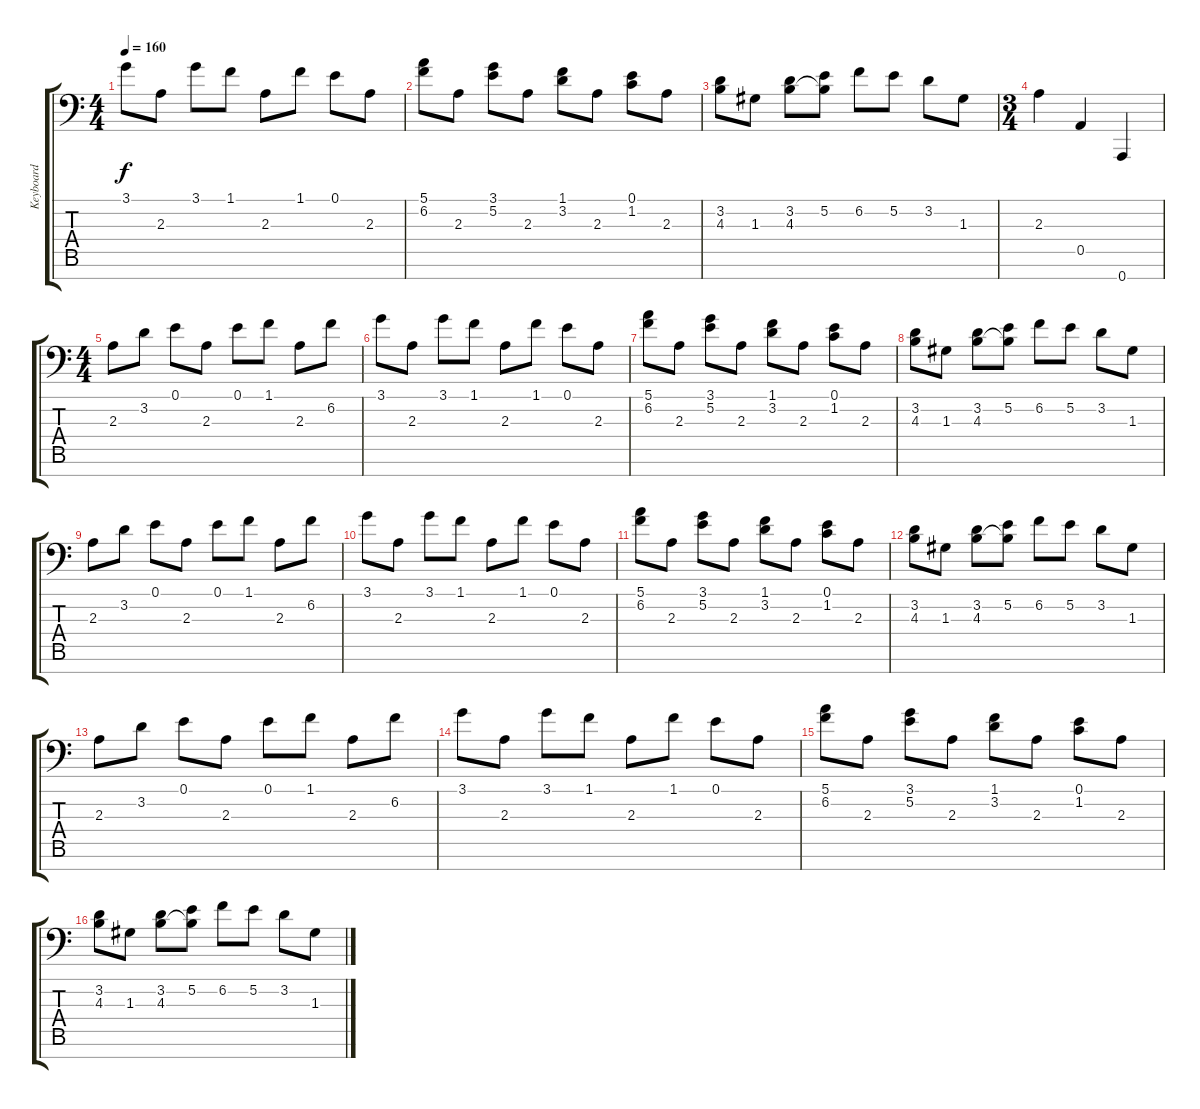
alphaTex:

\track ("Keyboard" "Keyboard") {instrument lead1square}
\staff {score tabs}
\tuning (E4 B3 G3 D3 A2 E2 A1) {hide}
\ts (4 4)
\tempo 160
\clef f4
\ks c
3.1.8{dy f} 2.3.8 3.1.8 1.1.8 2.3.8 1.1.8 0.1.8 2.3.8 |
(5.1 6.2).8 2.3.8 (3.1 5.2).8 2.3.8 (1.1 3.2).8 2.3.8 (0.1 1.2).8 2.3.8 |
(3.2 4.3).8 1.3.8 (3.2 4.3).8 (5.2 4.3{t}).8 6.2.8 5.2.8 3.2.8 1.3.8 |
\ts (3 4)
2.3.4 0.5.4 0.7.4 |
\ts (4 4)
2.3.8{instrument pad1newage} 3.2.8 0.1.8 2.3.8 0.1.8 1.1.8 2.3.8 6.2.8 |
3.1.8 2.3.8 3.1.8 1.1.8 2.3.8 1.1.8 0.1.8 2.3.8 |
(5.1 6.2).8 2.3.8 (3.1 5.2).8 2.3.8 (1.1 3.2).8 2.3.8 (0.1 1.2).8 2.3.8 |
(3.2 4.3).8 1.3.8 (3.2 4.3).8 (5.2 4.3{t}).8 6.2.8 5.2.8 3.2.8 1.3.8 |
2.3.8{instrument pad1newage} 3.2.8 0.1.8 2.3.8 0.1.8 1.1.8 2.3.8 6.2.8 |
3.1.8 2.3.8 3.1.8 1.1.8 2.3.8 1.1.8 0.1.8 2.3.8 |
(5.1 6.2).8 2.3.8 (3.1 5.2).8 2.3.8 (1.1 3.2).8 2.3.8 (0.1 1.2).8 2.3.8 |
(3.2 4.3).8 1.3.8 (3.2 4.3).8 (5.2 4.3{t}).8 6.2.8 5.2.8 3.2.8 1.3.8 |
2.3.8{instrument pad1newage} 3.2.8 0.1.8 2.3.8 0.1.8 1.1.8 2.3.8 6.2.8 |
3.1.8 2.3.8 3.1.8 1.1.8 2.3.8 1.1.8 0.1.8 2.3.8 |
(5.1 6.2).8 2.3.8 (3.1 5.2).8 2.3.8 (1.1 3.2).8 2.3.8 (0.1 1.2).8 2.3.8 |
(3.2 4.3).8 1.3.8 (3.2 4.3).8 (5.2 4.3{t}).8 6.2.8 5.2.8 3.2.8 1.3.8
